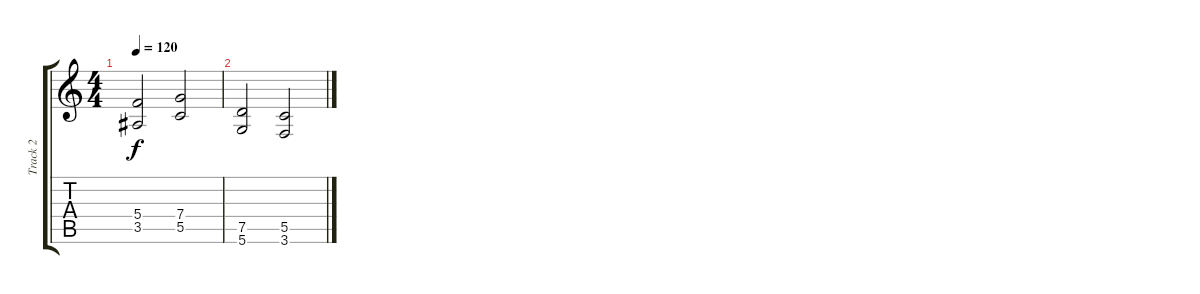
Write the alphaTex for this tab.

\track ("Track 2" "Track 2") {instrument overdrivenguitar}
\staff {score tabs}
\tuning (D4 A3 F3 C3 G2 D2) {hide}
\ts (4 4)
\tempo 120
\clef g2
\ks c
(5.4 3.5).2{dy f} (7.4 5.5).2 |
(7.5 5.6).2 (5.5 3.6).2
